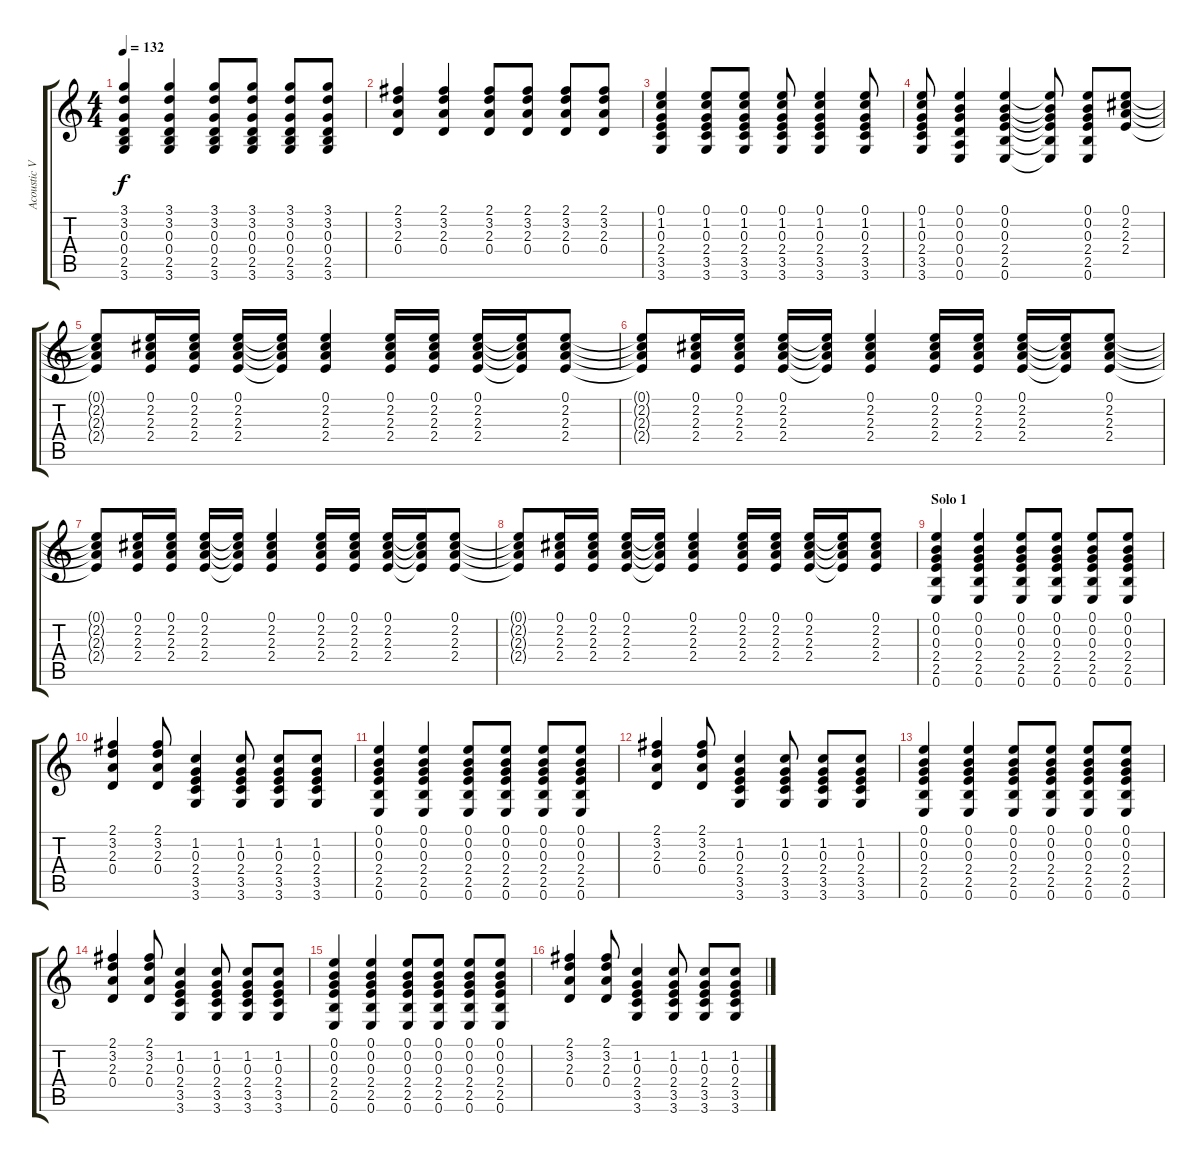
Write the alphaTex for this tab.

\track ("Acoustic Version" "Acoustic V") {instrument acousticguitarsteel}
\staff {score tabs}
\tuning (E4 B3 G3 D3 A2 E2) {hide}
\ts (4 4)
\tempo 132
\clef g2
\ks c
(3.1{t} 3.2{t} 0.3{t} 0.4{t} 2.5{t} 3.6{t}).4{dy f} (3.1 3.2 0.3 0.4 2.5 3.6).4 (3.1 3.2 0.3 0.4 2.5 3.6).8 (3.1 3.2 0.3 0.4 2.5 3.6).8 (3.1 3.2 0.3 0.4 2.5 3.6).8 (3.1 3.2 0.3 0.4 2.5 3.6).8 |
(2.1 3.2 2.3 0.4).4 (2.1 3.2 2.3 0.4).4 (2.1 3.2 2.3 0.4).8 (2.1 3.2 2.3 0.4).8 (2.1 3.2 2.3 0.4).8 (2.1 3.2 2.3 0.4).8 |
(0.1 1.2 0.3 2.4 3.5 3.6).4 (0.1 1.2 0.3 2.4 3.5 3.6).8 (0.1 1.2 0.3 2.4 3.5 3.6).8 (0.1 1.2 0.3 2.4 3.5 3.6).8 (0.1 1.2 0.3 2.4 3.5 3.6).4 (0.1 1.2 0.3 2.4 3.5 3.6).8 |
(0.1 1.2 0.3 2.4 3.5 3.6).8 (0.1 0.2 0.3 0.4 0.5 0.6).4 (0.1 0.2 0.3 2.4 2.5 0.6).4 (0.1{t} 0.2{t} 0.3{t} 2.4{t} 2.5{t} 0.6{t}).8 (0.1 0.2 0.3 2.4 2.5 0.6).8 (0.1 2.2 2.3 2.4).8 |
(0.1{t} 2.2{t} 2.3{t} 2.4{t}).8 (0.1 2.2 2.3 2.4).16 (0.1 2.2 2.3 2.4).16 (0.1 2.2 2.3 2.4).16 (0.1{t} 2.2{t} 2.3{t} 2.4{t}).16 (0.1 2.2 2.3 2.4).4 (0.1 2.2 2.3 2.4).16 (0.1 2.2 2.3 2.4).16 (0.1 2.2 2.3 2.4).16 (0.1{t} 2.2{t} 2.3{t} 2.4{t}).16 (0.1 2.2 2.3 2.4).8 |
(0.1{t} 2.2{t} 2.3{t} 2.4{t}).8 (0.1 2.2 2.3 2.4).16 (0.1 2.2 2.3 2.4).16 (0.1 2.2 2.3 2.4).16 (0.1{t} 2.2{t} 2.3{t} 2.4{t}).16 (0.1 2.2 2.3 2.4).4 (0.1 2.2 2.3 2.4).16 (0.1 2.2 2.3 2.4).16 (0.1 2.2 2.3 2.4).16 (0.1{t} 2.2{t} 2.3{t} 2.4{t}).16 (0.1 2.2 2.3 2.4).8 |
(0.1{t} 2.2{t} 2.3{t} 2.4{t}).8 (0.1 2.2 2.3 2.4).16 (0.1 2.2 2.3 2.4).16 (0.1 2.2 2.3 2.4).16 (0.1{t} 2.2{t} 2.3{t} 2.4{t}).16 (0.1 2.2 2.3 2.4).4 (0.1 2.2 2.3 2.4).16 (0.1 2.2 2.3 2.4).16 (0.1 2.2 2.3 2.4).16 (0.1{t} 2.2{t} 2.3{t} 2.4{t}).16 (0.1 2.2 2.3 2.4).8 |
(0.1{t} 2.2{t} 2.3{t} 2.4{t}).8 (0.1 2.2 2.3 2.4).16 (0.1 2.2 2.3 2.4).16 (0.1 2.2 2.3 2.4).16 (0.1{t} 2.2{t} 2.3{t} 2.4{t}).16 (0.1 2.2 2.3 2.4).4 (0.1 2.2 2.3 2.4).16 (0.1 2.2 2.3 2.4).16 (0.1 2.2 2.3 2.4).16 (0.1{t} 2.2{t} 2.3{t} 2.4{t}).16 (0.1 2.2 2.3 2.4).8 |
\section ("" "Solo 1")
(0.1 0.2 0.3 2.4 2.5 0.6).4 (0.1 0.2 0.3 2.4 2.5 0.6).4 (0.1 0.2 0.3 2.4 2.5 0.6).8 (0.1 0.2 0.3 2.4 2.5 0.6).8 (0.1 0.2 0.3 2.4 2.5 0.6).8 (0.1 0.2 0.3 2.4 2.5 0.6).8 |
(2.1 3.2 2.3 0.4).4 (2.1 3.2 2.3 0.4).8 (1.2 0.3 2.4 3.5 3.6).4 (1.2 0.3 2.4 3.5 3.6).8 (1.2 0.3 2.4 3.5 3.6).8 (1.2 0.3 2.4 3.5 3.6).8 |
(0.1 0.2 0.3 2.4 2.5 0.6).4 (0.1 0.2 0.3 2.4 2.5 0.6).4 (0.1 0.2 0.3 2.4 2.5 0.6).8 (0.1 0.2 0.3 2.4 2.5 0.6).8 (0.1 0.2 0.3 2.4 2.5 0.6).8 (0.1 0.2 0.3 2.4 2.5 0.6).8 |
(2.1 3.2 2.3 0.4).4 (2.1 3.2 2.3 0.4).8 (1.2 0.3 2.4 3.5 3.6).4 (1.2 0.3 2.4 3.5 3.6).8 (1.2 0.3 2.4 3.5 3.6).8 (1.2 0.3 2.4 3.5 3.6).8 |
(0.1 0.2 0.3 2.4 2.5 0.6).4 (0.1 0.2 0.3 2.4 2.5 0.6).4 (0.1 0.2 0.3 2.4 2.5 0.6).8 (0.1 0.2 0.3 2.4 2.5 0.6).8 (0.1 0.2 0.3 2.4 2.5 0.6).8 (0.1 0.2 0.3 2.4 2.5 0.6).8 |
(2.1 3.2 2.3 0.4).4 (2.1 3.2 2.3 0.4).8 (1.2 0.3 2.4 3.5 3.6).4 (1.2 0.3 2.4 3.5 3.6).8 (1.2 0.3 2.4 3.5 3.6).8 (1.2 0.3 2.4 3.5 3.6).8 |
(0.1 0.2 0.3 2.4 2.5 0.6).4 (0.1 0.2 0.3 2.4 2.5 0.6).4 (0.1 0.2 0.3 2.4 2.5 0.6).8 (0.1 0.2 0.3 2.4 2.5 0.6).8 (0.1 0.2 0.3 2.4 2.5 0.6).8 (0.1 0.2 0.3 2.4 2.5 0.6).8 |
(2.1 3.2 2.3 0.4).4 (2.1 3.2 2.3 0.4).8 (1.2 0.3 2.4 3.5 3.6).4 (1.2 0.3 2.4 3.5 3.6).8 (1.2 0.3 2.4 3.5 3.6).8 (1.2 0.3 2.4 3.5 3.6).8
